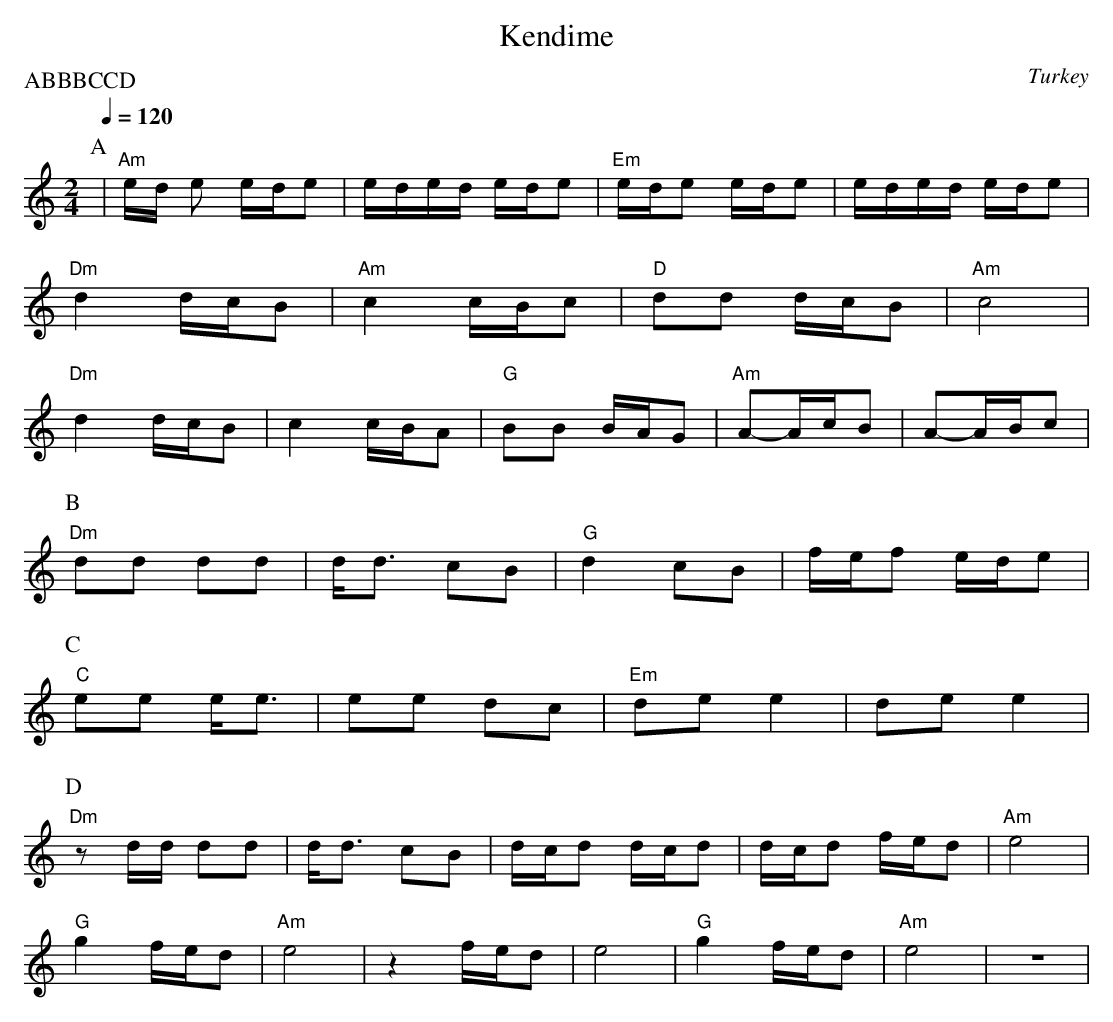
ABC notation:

X:1
T: Kendime
O: Turkey
M: 2/4
L: 1/8
Q: 1/4=120
P:ABBBCCD
K: C
P:A
|"Am" e/d/ e e/d/e |e/d/e/d/ e/d/e|"Em" e/d/e e/d/e | e/d/e/d/ e/d/e|
 "Dm" d2 d/c/B     |"Am" c2 c/B/c |"D"  dd d/c/B    |"Am" c4        |
 "Dm" d2 d/c/B     | c2 c/B/A     |"G" BB B/A/G     |"Am" A-A/c/B   | A-A/B/c      |
P:B
 "Dm" dd dd        | d<d cB       |"G" d2 cB        |f/e/f e/d/e    |
P:C
 "C" ee e<e        | ee dc        |"Em" de e2       | de e2         |
P:D
 "Dm" z d/d/ dd    | d<d cB       |d/c/d d/c/d      | d/c/d f/e/d   |"Am" e4       |
 "G" g2 f/e/d      |"Am" e4       | z2 f/e/d        | e4            |"G"  g2 f/e/d |"Am" e4| z4|
